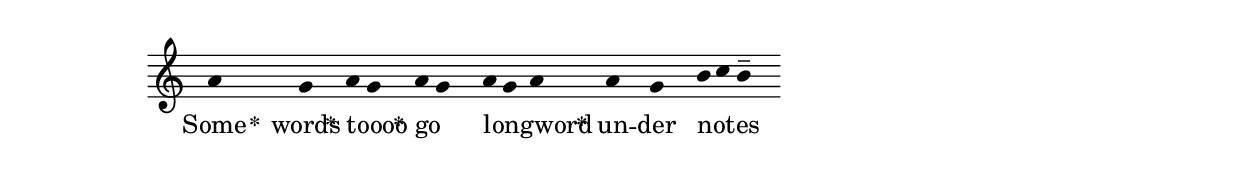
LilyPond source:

\version "2.20.0"

Slur_spacing_engraver =
#(lambda (context)
 (let ((slur-event-dir #f))
   (define (change-spacing dir)
     (ly:broadcast
       (ly:context-event-source context)
       (ly:make-stream-event
         (ly:make-event-class 'spacing-section-event)
         '(())))
     (let ((score-context (ly:context-find context 'Score)))
       (for-each
         (lambda (args)
           (apply ly:context-pushpop-property
             score-context 'SpacingSpanner
             (if (< 0 dir) (drop-right args 1) args)))
         `((base-shortest-duration ,(ly:make-moment -2))
           (shortest-duration-space 1.5)
           (spacing-increment 1.5)
           (common-shortest-duration ,(ly:make-moment 1))))))
   (make-engraver
     ((start-translation-timestep engraver)
       (set! slur-event-dir #f))
     (listeners
       ((slur-event engraver event)
         (let ((dir (ly:event-property event 'span-direction #f)))
           (set! slur-event-dir dir))))
     ((process-music engraver)
       (if (ly:dir? slur-event-dir)
         (change-spacing slur-event-dir))))))


\layout {
    \context {
        \Score
        \override SpacingSpanner.shortest-duration-space = 3
        timing = ##f
    }
    \context {
        \Staff
        \consists \Slur_spacing_engraver
        \remove Time_signature_engraver
        \omit Stem
        \omit Slur
    }
}

music = { 
  a' g'
  a'( g')
  a'( g')
  a'( g' a')
  a' g'
  b'( c'' b'--)
}

words = \lyricmode { Some \set stanza = "*" words \set stanza = "*" toooo \set stanza = "*" go longword \set stanza = "*" un -- der notes }

\new Staff  
<<
     \new Voice = "mel" { \music }
     \new Lyrics \lyricsto "mel" { \words }
>>